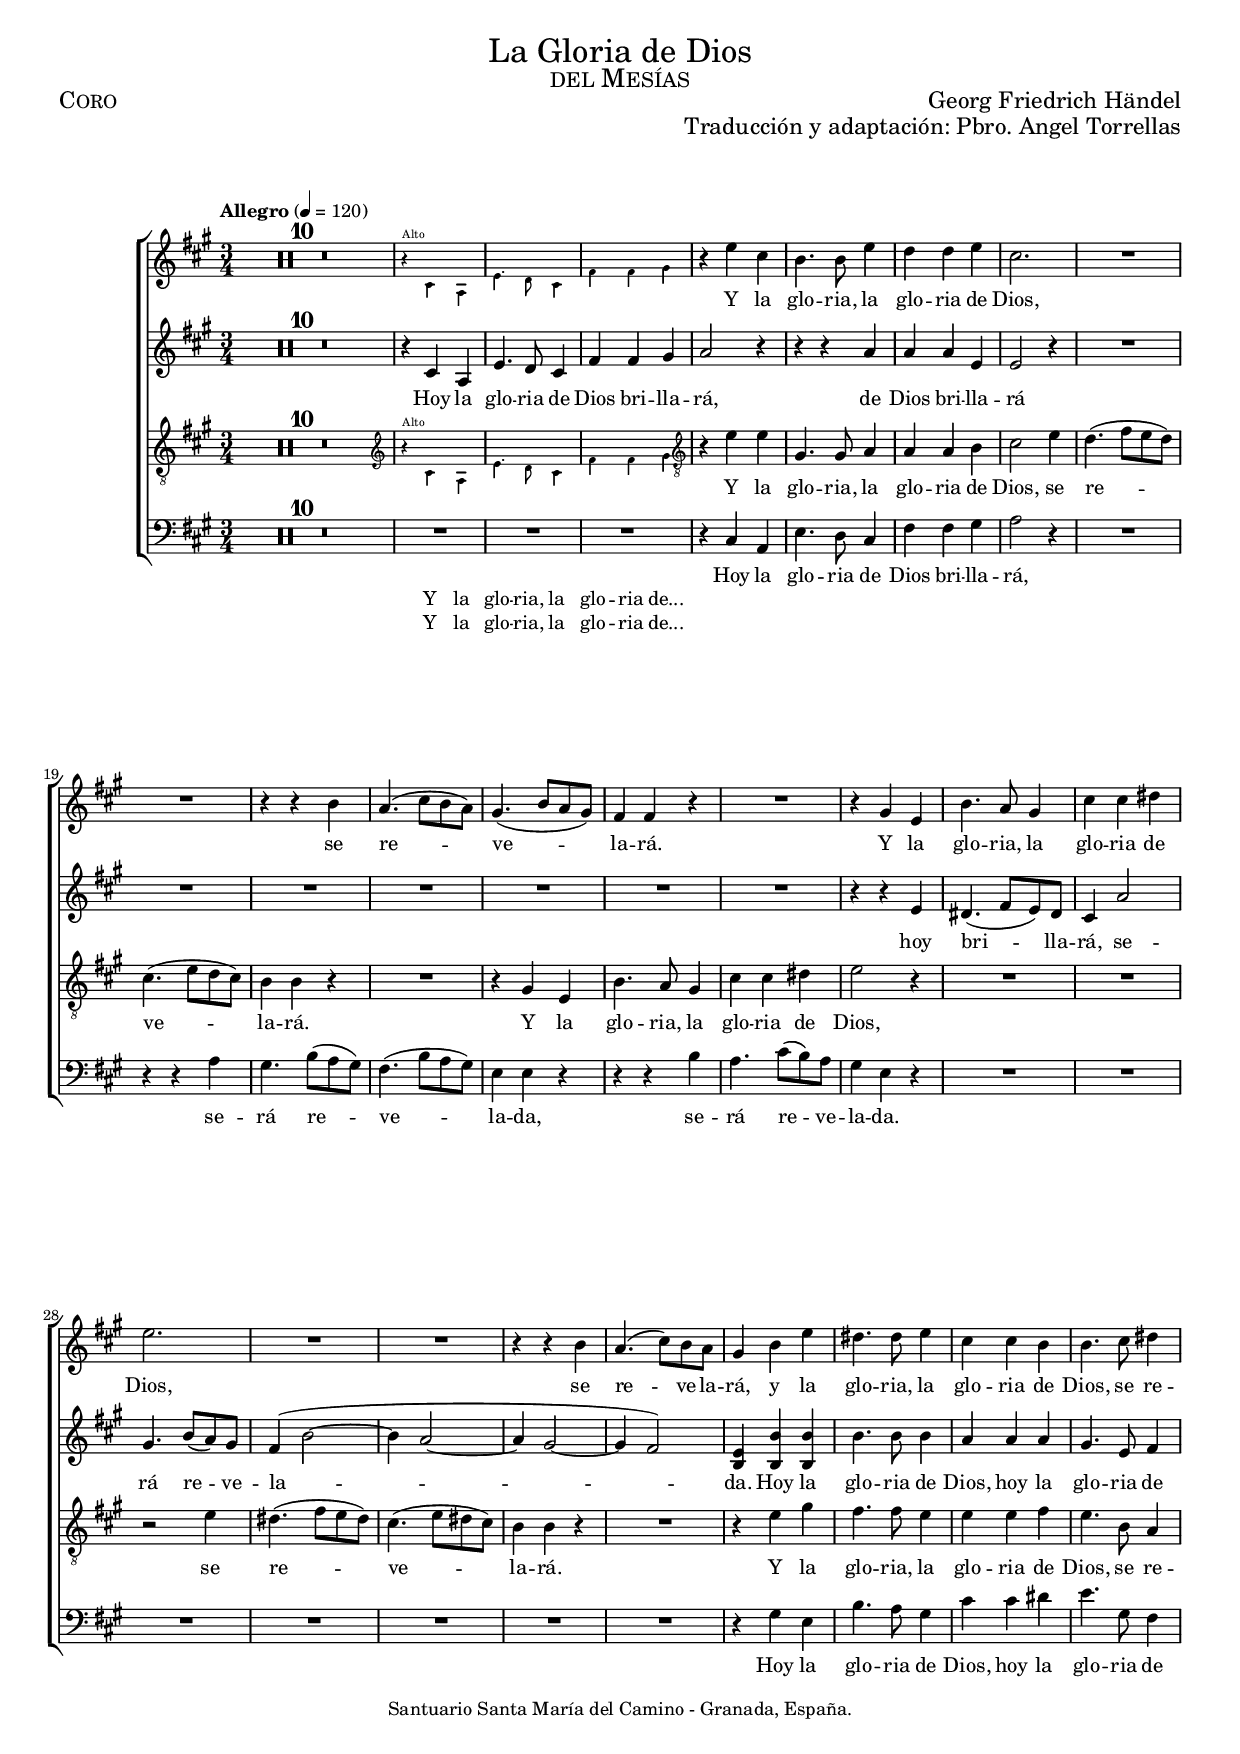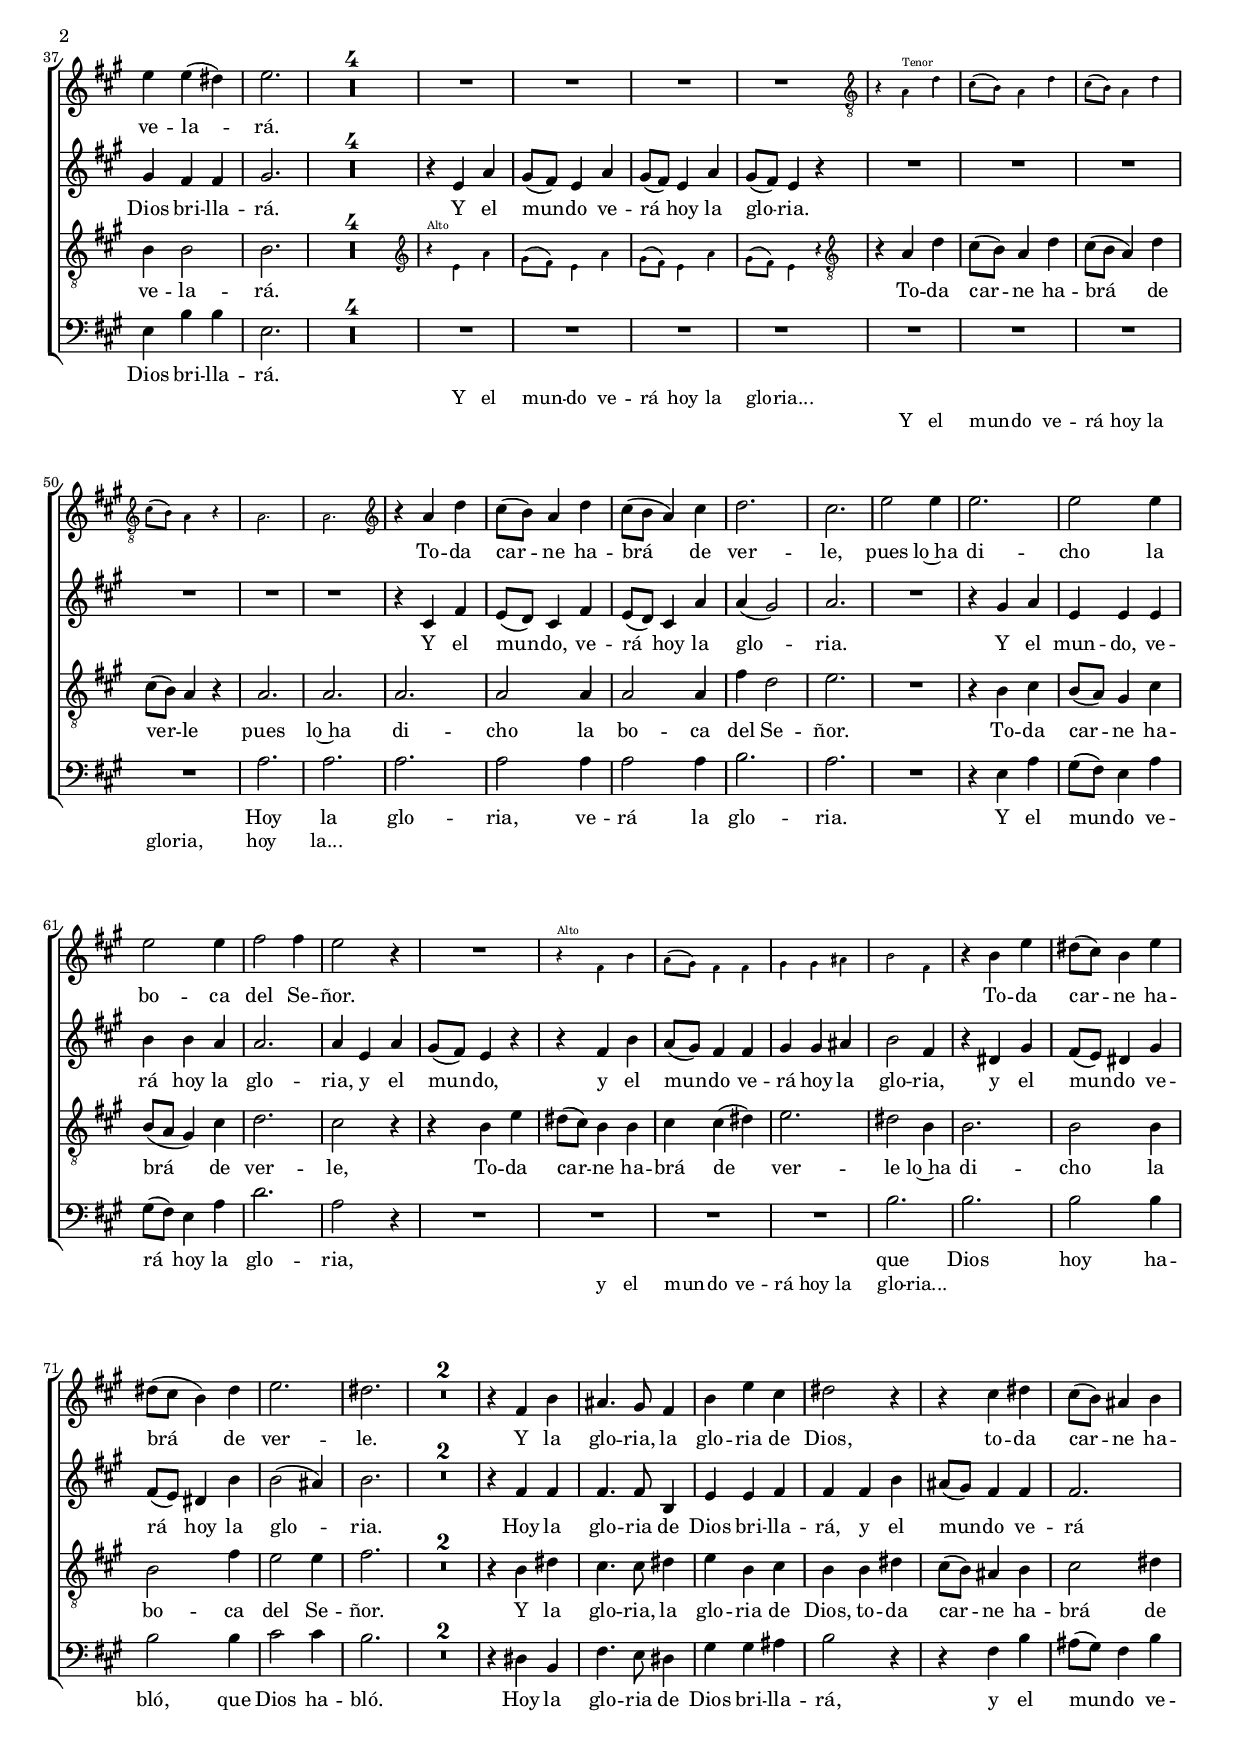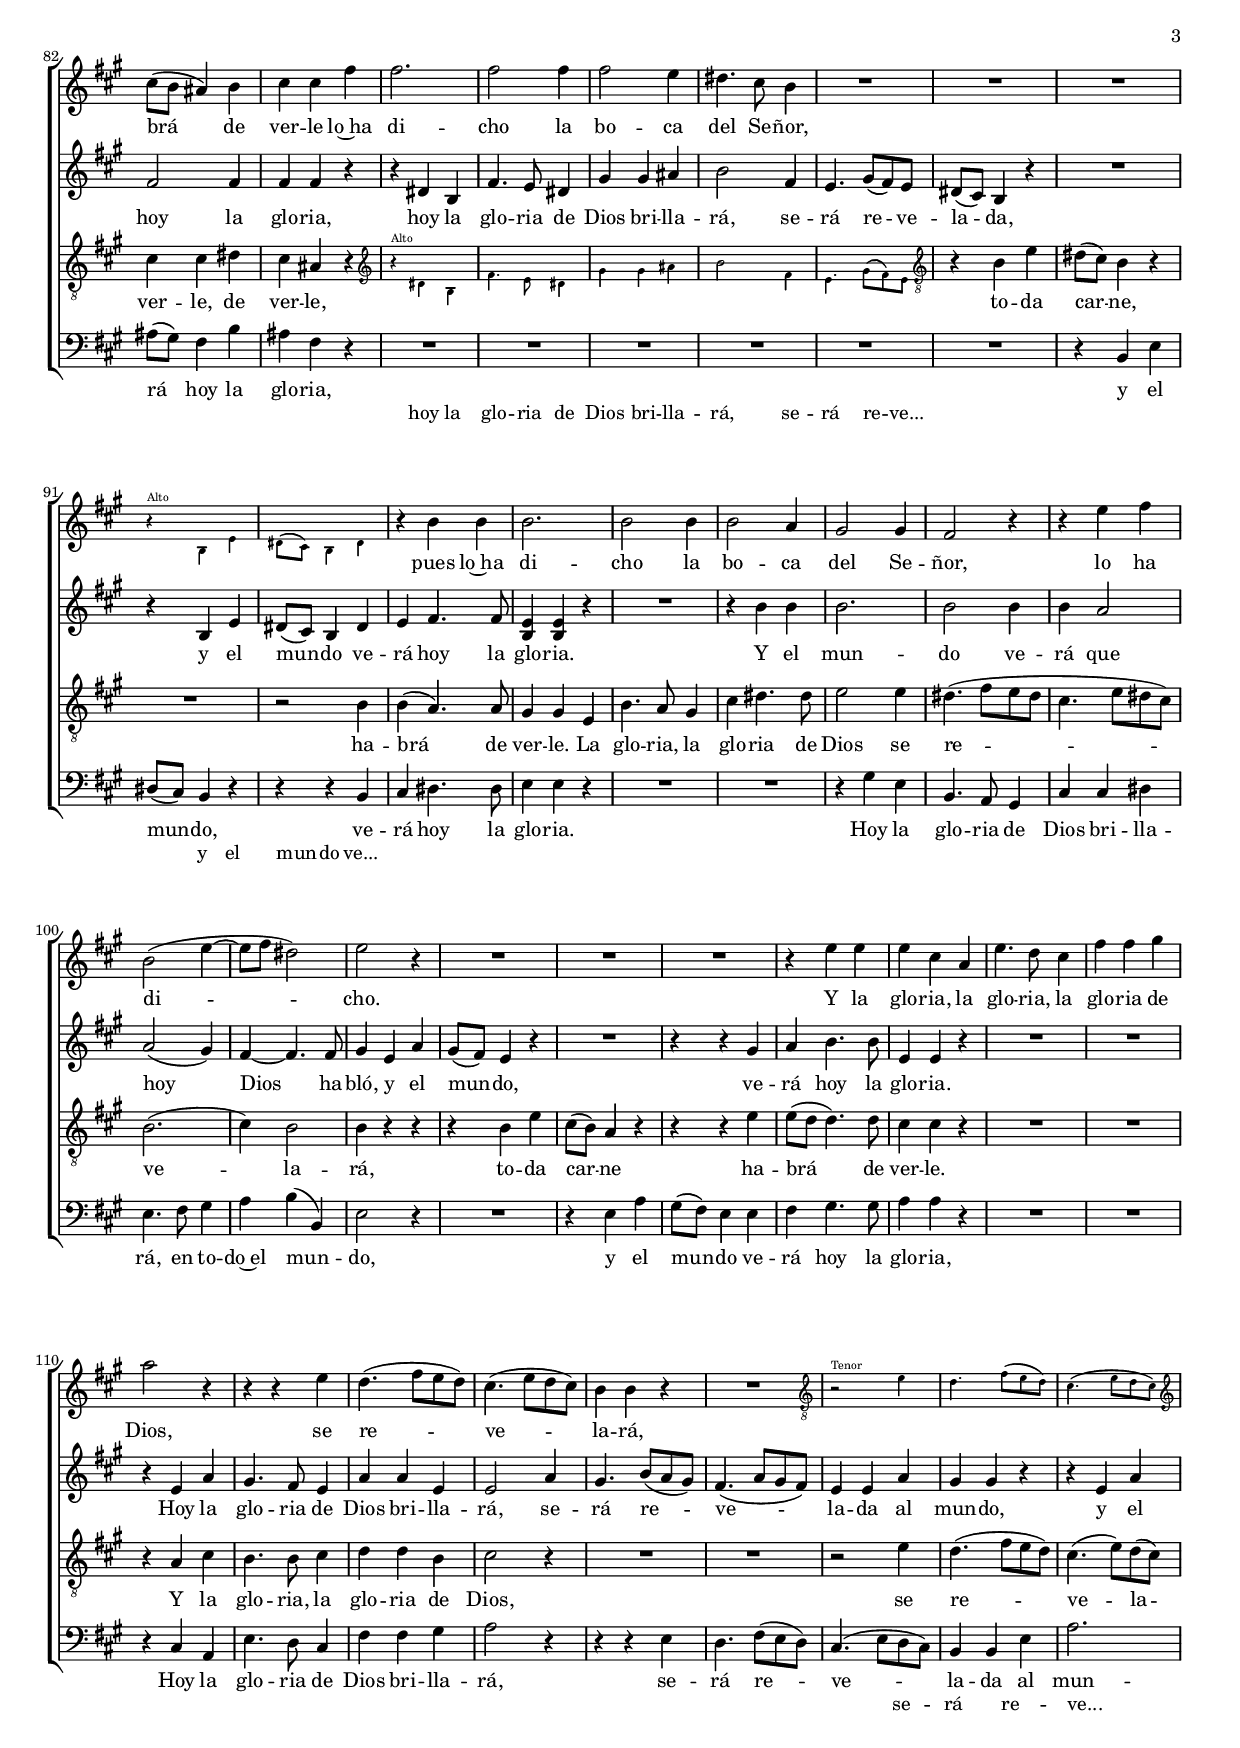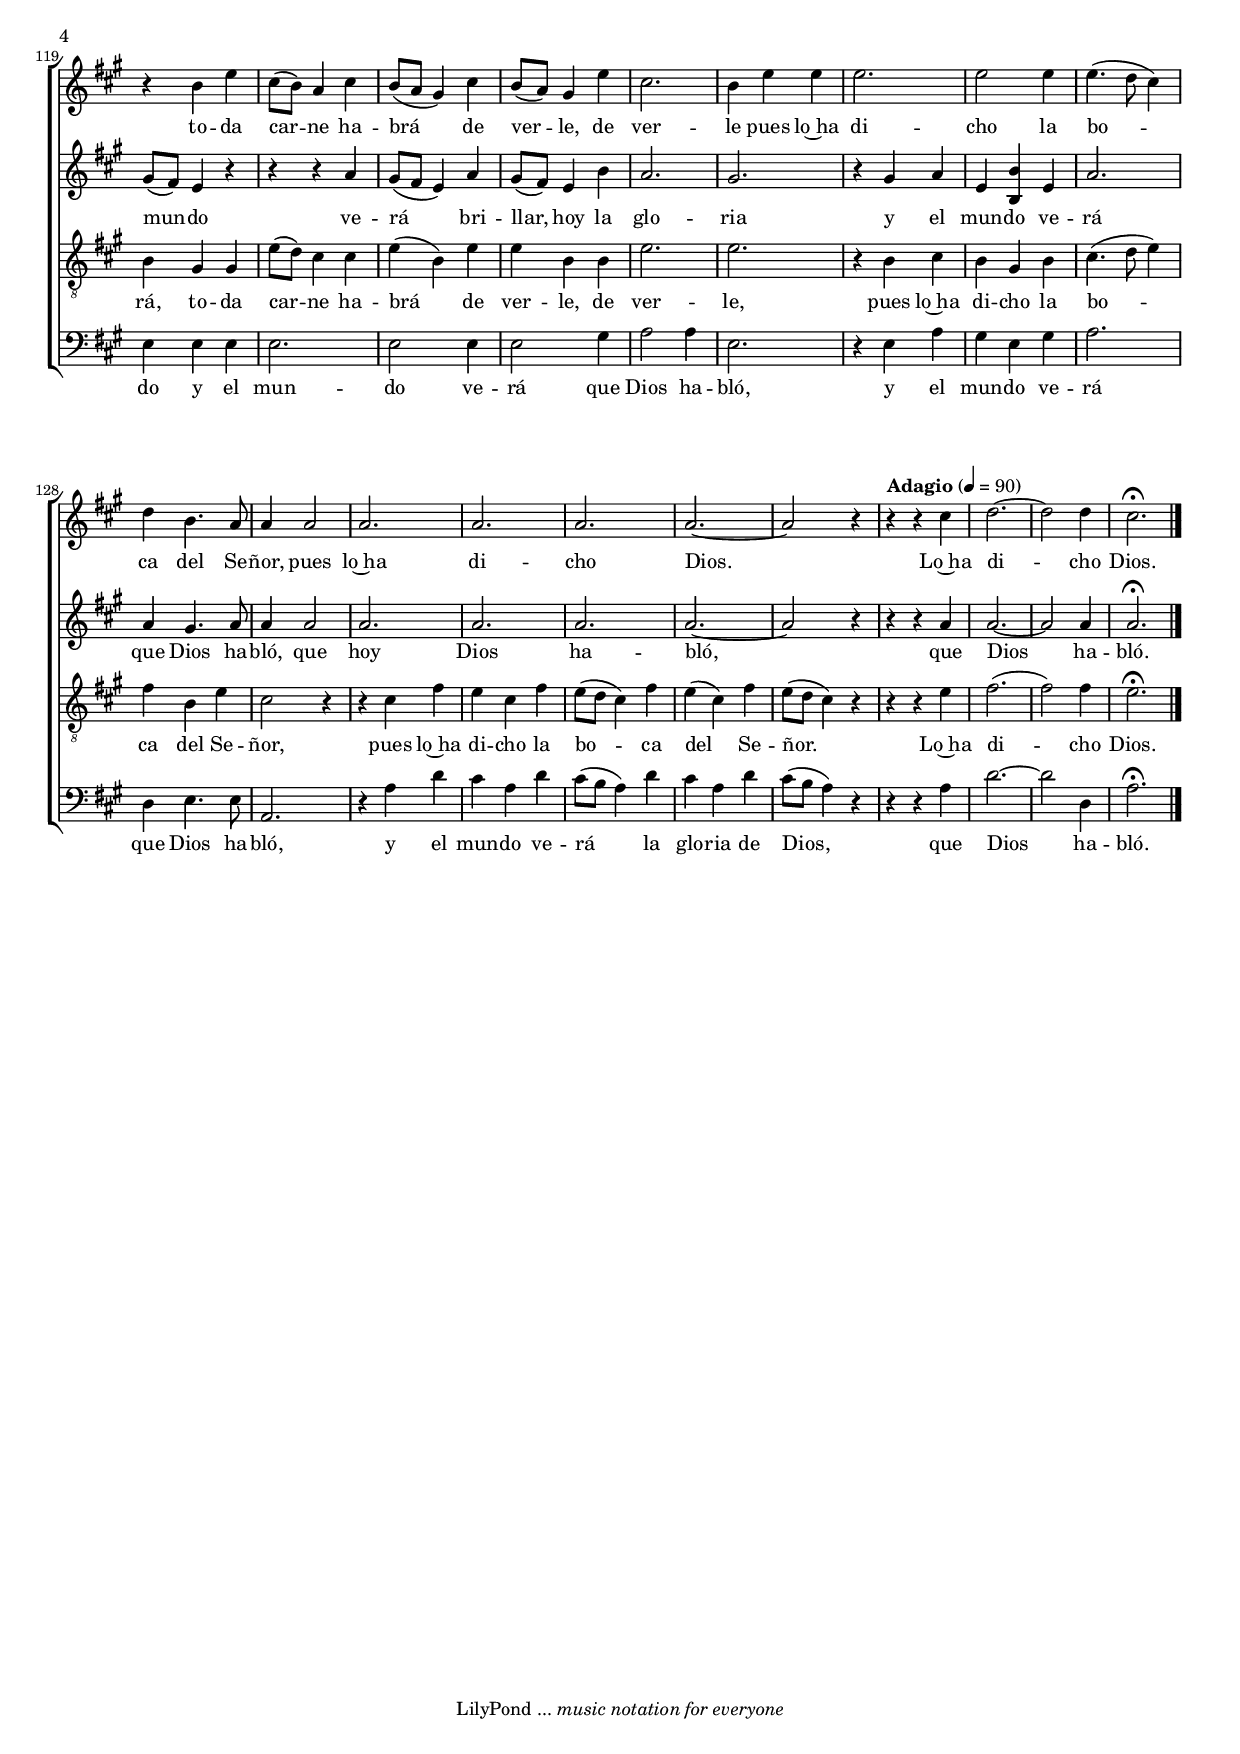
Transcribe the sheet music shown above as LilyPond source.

% ****************************************************************
%	Hoy la Gloria de Dios brillara - Coro
%	by serach.sam@
% ****************************************************************
\language "espanol"
\version "2.19.49"

soprano = \relative do'' {
  
  \compressFullBarRests
  \dynamicUp
  % La musica va aqui
  R2.*10			|
  
  <<
    { s2.*3 }
    \new CueVoice = "alto" {
      \stemDown
      r4^"Alto" dos, la	|
      mi'4. re8 dos4	|
      fas4 fas sols	|
    }
    \new Lyrics \lyricsto "alto" { 
      \override LyricText.font-size = #0.5
      Y la glo -- ria, la glo -- ria de... 
    }
  >>
  
  r4 mi' dos		|
  si4. si8 mi4		|
  re4 re mi		|
  dos2.			|
  R2.*2			|
  r4 r si		|
  la4.( dos8 si la)	|
  sols4.( si8 la sols)	|
  fas4 fas r		|
  R2.			|
  r4 sols mi		|
  si'4. la8 sols4	|
  dos4 dos res		|
  mi2.			|
  R2.*2			|
  r4 r si		|
  la4.( dos8) si la	|
  sols4 si mi		|
  res4. res8 mi4		|
  dos4 dos si		|
  si4. dos8 res4		|
  mi4 mi( res)		|
  mi2.			|
  R2.*8			|

  <<
    { s2.*6 \cueClefUnset }
    \new CueVoice = "tenor" {
      \cueClef "G_8"
      \stemDown
      r4 la,,4^"Tenor" re4 |
      dos8( si8) la4 re4	|
      dos8( si8) la4 re4	|
      dos8( si8) la4 r4 	|
      la2. 		|
      la2. 		|
    }
    \new Lyrics \lyricsto "tenor" { 
      \override LyricText.font-size = #0.5
      Y el mun -- do ve -- rá hoy la glo -- ria, hoy la... 
    }
  >>

  r4 la'4 re		|
  dos8( si) la4 re	|
  dos8( si la4) dos	|
  re2.			|
  dos2.			|
  mi2 mi4		|
  mi2.			|
  mi2 mi4		|
  mi2 mi4		|
  fas2 fas4		|
  mi2 r4			|
  R2.*1			|
  
  <<
    { s2.*4 }
    \new CueVoice = "alto" {
      \stemDown
      r4^"Alto" fas, si		|
      la8( sols) fas4 fas	|
      sols4 sols las		|
      si2 fas4			|
    }
    \new Lyrics \lyricsto "alto" { 
      \override LyricText.font-size = #0.5
      y el mun -- do ve -- rá hoy la glo -- ria... 
    }
  >>
  
  r4 si mi		|
  res8( dos) si4 mi	|
  res8( dos si4) res	|
  mi2.			|
  res2.			|
  R2.*2			|
  r4 fas, si		|
  las4. sols8 fas4	|
  si4 mi dos		|
  res2 r4		|
  r4 dos res		|
  dos8( si) las4 si	|
  dos8( si las4) si	|
  dos4 dos fas		|
  fas2.			|
  fas2 fas4		|
  fas2 mi4		|
  res4. dos8 si4		|
  R2.*3			|
  
  <<
    { s2.*2 }
    \new CueVoice = "alto" {
      \stemDown
      r4^"Alto" si,4 mi	|
      res8( dos) si4 res	|
    }
    \new Lyrics \lyricsto "alto" { 
      \override LyricText.font-size = #0.5
      y el mun -- do ve... 
    }
  >>
  
  r4 si' si		|
  si2.			|
  si2 si4		|
  si2 la4		|
  sols2 sols4		|
  fas2 r4		|
  r4 mi'4 fas		|
  si,2( mi4~		|
  mi8 fas res2)		|
  mi2 r4			|
  R2.*3			|
  r4 mi mi		|
  mi4 dos la		|
  mi'4. re8 dos4		|
  fas4 fas sols		|
  la2 r4			|
  r4 r mi		|
  re4.( fas8 mi re)	|
  dos4.( mi8 re dos)	|
  si4 si r		|
  R2.*1			|
  
  <<
    { s2.*3 \cueClefUnset }
    \new CueVoice = "tenor" {
      \cueClef "G_8"
      \stemDown
      r2^"Tenor" mi,4 		|
      re4. fas8( mi8 re8) 	|
      dos4.( mi8 re8 dos8) 	|
    }
    \new Lyrics \lyricsto "tenor" { 
      \override LyricText.font-size = #0.5
      se -- rá re -- ve...
    }
  >>
  
  r4 si' mi		|
  dos8( si) la4 dos	|
  si8( la sols4) dos	|
  si8( la) sols4 mi'	|
  dos2.			|
  si4 mi mi		|
  mi2.			|
  mi2 mi4		|
  mi4.( re8 dos4)	|
  re4 si4. la8		|
  la4 la2		|
  la2.			|
  la2.			|
  la2.			|
  la2.~			|
  la2 r4			|
  r4 r dos		|
  re2.~			|
  re2 re4		|
  dos2. \fermata		|
}

letrasoprano = \lyricmode {
  % Lyrics follow here.
  Y la glo -- ria, la glo -- ria de Dios, se re -- ve -- la -- rá.
  Y la glo -- ria, la glo -- ria de Dios, se re -- ve -- la -- rá,
  y la glo -- ria, la glo -- ria de Dios, se re -- ve -- la -- rá.
  To -- da car -- ne ha -- brá de ver -- le, pues lo~ha di -- cho la bo -- ca del Se -- ñor.
  To -- da car -- ne ha -- brá de ver -- le.
  Y la glo -- ria, la glo -- ria de Dios, to -- da car -- ne ha -- brá de ver -- le lo~ha di -- cho la bo -- ca del Se -- ñor,
  pues lo~ha di -- cho la bo -- ca del Se -- ñor,
  lo ha di -- cho.
  Y la glo -- ria, la glo -- ria, la glo -- ria de Dios,
  se re -- ve -- la -- rá,
  to -- da car -- ne ha -- brá de ver -- le, 
  de ver -- le pues lo~ha di -- cho la bo -- ca del Se -- ñor,
  pues lo~ha di -- cho Dios. Lo~ha di -- cho Dios.
} 

alto = \relative do' {
  
  \compressFullBarRests
  \dynamicUp
  % La musica va aqui
  R2.*10			|
  r4 dos la		|
  mi'4. re8 dos4		|
  fas4 fas sols		|
  la2 r4			|
  r4 r la4		|
  la4 la mi		|
  mi2 r4			|
  R2.*7			|
  r4 r mi		|
  res4.( fas8 mi) res	|
  dos4 la'2		|
  sols4. si8( la) sols	|
  fas4( si2~		|
  si4 la2~		|
  la4 sols2~		|
  sols4 fas2)		|
  <si, mi>4 <si si'> <si si'> |
  si'4. si8 si4		|
  la4 la la		|
  sols4. mi8 fas4	|
  sols4 fas fas		|
  sols2.			|
  R2.*4			|
  r4 mi4 la		|
  sols8( fas) mi4 la	|
  sols8( fas) mi4 la	|
  sols8( fas) mi4 r	|
  R2.*6			|
  r4 dos4 fas		|
  mi8( re) dos4 fas	|
  mi8( re) dos4 la'	|
  la4( sols2)		|
  la2.			|
  R2.			|
  r4 sols la		|
  mi4 mi mi		|
  si'4 si la		|
  la2.			|
  la4 mi la		|
  sols8( fas) mi4 r	|
  r4 fas si		|
  la8( sols) fas4 fas	|
  sols4 sols las		|
  si2 fas4		|
  r4 res sols		|
  fas8( mi) res4 sols	|
  fas8( mi) res4 si'	|
  si2( las4)		|
  si2.			|
  R2.*2			|
  r4 fas fas		|
  fas4. fas8 si,4		|
  mi4 mi fas		|
  fas4 fas si		|
  las8( sols) fas4 fas	|
  fas2.			|
  fas2 fas4		|
  fas4 fas r		|
  r4 res si		|
  fas'4. mi8 res4	|
  sols4 sols las		|
  si2 fas4		|
  mi4. sols8( fas) mi	|
  res8( dos) si4 r	|
  R2.			|
  r4 si4 mi		|
  res8( dos) si4 res	|
  mi4 fas4. fas8		|
  <si, mi>4 <si mi> r	|
  R2.			|
  r4 si' si		|
  si2.			|
  si2 si4		|
  si4 la2		|
  la2( sols4)		|
  fas4~ fas4. fas8	|
  sols4 mi la		|
  sols8( fas) mi4 r	|
  R2.			|
  r4 r sols		|
  la4 si4. si8		|
  mi,4 mi r		|
  R2.*2			|
  r4 mi la		|
  sols4. fas8 mi4	|
  la4 la mi		|
  mi2 la4		|
  sols4. si8( la sols)	|
  fas4.( la8 sols fas)	|
  mi4 mi la		|
  sols4 sols r		|
  r4 mi la		|
  sols8( fas) mi4 r	|
  r4 r la		|
  sols8( fas mi4) la	|
  sols8( fas) mi4 si'	|
  la2.			|
  sols2.			|
  r4 sols la		|
  mi4 <si si'> mi	|
  la2.			|
  la4 sols4. la8		|
  la4 la2		|
  la2.			|
  la2.			|
  la2.			|
  la2.~			|
  la2 r4			|
  r4 r la		|
  la2.~			|
  la2 la4		|
  la2. \fermata		|
}

letraalto = \lyricmode {
  % Lyrics follow here.
  Hoy la glo -- ria de Dios bri -- lla -- rá, de Dios bri -- lla -- rá 
  hoy bri -- lla -- rá, se -- rá re -- ve -- la -- da.
  Hoy la glo -- ria de Dios, hoy la glo -- ria de Dios bri -- lla -- rá.
  Y el mun -- do ve -- rá hoy la glo -- ria.
  Y el mun -- do, ve -- rá hoy la glo -- ria.
  Y el mun -- do, ve -- rá hoy la glo -- ria,
  y el mun -- do, y el mun -- do ve -- rá hoy la glo -- ria,
  y el mun -- do ve -- rá hoy la glo -- ria.
  Hoy la glo -- ria de Dios bri -- lla -- rá, y el mun -- do ve -- rá hoy la glo -- ria,
  hoy la glo -- ria de Dios bri -- lla -- rá, se -- rá re -- ve -- la -- da,
  y el mun -- do ve -- rá hoy la glo -- ria.
  Y el mun -- do ve -- rá que hoy Dios ha -- bló, y el mun -- do,
  ve -- rá hoy la glo -- ria.
  Hoy la glo -- ria de Dios bri -- lla -- rá, se -- rá re -- ve -- la -- da al mun -- do,
  y el mun -- do ve -- rá bri -- llar, hoy la glo -- ria
  y el mun -- do ve -- rá que Dios ha -- bló,
  que hoy Dios ha -- bló, que Dios ha -- bló.
} 

tenor = \relative do' {
  \clef "treble_8"
  
  \compressFullBarRests
  \dynamicUp
  % Music follows here.
  R2.*10 		| % 13
  
  <<
    { s2.*3 \cueClefUnset }
    \new CueVoice = "alto" {
      \cueClef "treble"
      \stemDown
      r4^"Alto" dos la	|
      mi'4. re8 dos4	|
      fas4 fas sols	|
    }
    \new Lyrics \lyricsto "alto" { 
      \override LyricText.font-size = #0.5
      Y la glo -- ria, la glo -- ria de... 
    }
  >>
  
  r4 mi4 mi4 		| % 14
  sols,4. sols8 la4 	| % 15
  la4 la4 si4 		| % 16
  dos2 mi4 		| % 17
  re4.( fas8 mi8 re8) 	| % 18
  dos4.( mi8 re8 dos8) 	| % 19
  si4 si4 r4 		| % 20
  R2. 			| % 21
  r4 sols4 mi4 		| % 22
  si'4. la8 sols4 	| % 23
  dos4 dos4 res4 	| % 24
  mi2 r4 		| % 25
  R2.*2			|
  r2 mi4 		| % 28
  res4.( fas8 mi8 res8) 	| % 29
  dos4.( mi8 res8 dos8) 	| % 30
  si4 si4 r4 		| % 31
  R2. 			| % 32
  r4 mi4 sols4 		| % 33
  fas4. fas8 mi4 	| % 34
  mi4 mi4 fas4 		| % 35
  mi4. si8 la4 		| % 36
  si4 si2 		| % 37
  si2. 			| % 38
  R2.*4 			| % 46
  
  <<
    { s2.*4 \cueClefUnset }
    \new CueVoice = "alto" {
      \cueClef "treble"
      \stemDown
      r4^"Alto" mi4 la	|
      sols8( fas) mi4 la	|
      sols8( fas) mi4 la	|
      sols8( fas) mi4 r	|
    }
    \new Lyrics \lyricsto "alto" { 
      \override LyricText.font-size = #0.5
      Y el mun -- do ve -- rá hoy la glo -- ria...
    }
  >>
  
  r4 la,4 re4 		| % 47
  dos8( si8) la4 re4 	| % 48
  dos8( si8 la4) re4 	| % 49
  dos8( si8) la4 r4 	| % 50
  la2. 			| % 51
  la2. 			| % 52
  la2. 			| % 53
  la2 la4 		| % 54
  la2 la4 		| % 55
  fas'4 re2 		| % 56
  mi2. 			| % 57
  R2. 			| % 58
  r4 si4 dos4 		| % 59
  si8( la8) sols4 dos4 	| % 60
  si8( la8 sols4) dos4 	| % 61
  re2. 			| % 62
  dos2 r4 		| % 63
  r4 si4 mi4 		| % 64
  res8( dos8) si4 si4 	| % 65
  dos4 dos4( res4) 	| % 66
  mi2. 			| % 67
  res2 si4 		| % 68
  si2. 			| % 69
  si2 si4 		| % 70
  si2 fas'4 		| % 71
  mi2 mi4 		| % 72
  fas2. 			| % 73
  R2.*2 			| % 75
  r4 si,4 res4 		| % 76
  dos4. dos8 res4 	| % 77
  mi4 si4 dos4 		| % 78
  si4 si4 res4 		| % 79
  dos8( si8) las4 si4 	| % 80
  dos2 res4	 	| % 81
  dos4 dos res4 		| % 82
  dos4 las4 r4 		| % 83
  
  <<
    { s2.*5 \cueClefUnset }
    \new CueVoice = "alto" {
      \cueClef "treble"
      \stemDown
      r4^"Alto" res si		|
      fas'4. mi8 res4		|
      sols4 sols las		|
      si2 fas4			|
      mi4. sols8( fas) mi	|
    }
    \new Lyrics \lyricsto "alto" { 
      \override LyricText.font-size = #0.5
      hoy la glo -- ria de Dios bri -- lla -- rá, se -- rá re -- ve...
    }
  >>
  
  r4 si4 mi4 		| % 89
  res8( dos8) si4 r4 	| % 90
  R2. 			| % 91
  r2 si4 		| % 92
  si4( la4.) la8 		| % 93
  sols4 sols4 mi4 	| % 94
  si'4. la8 sols4 	| % 95
  dos4 res4. res8 	| % 96
  mi2 mi4 		| % 97
  res4.( fas8 mi8 res8 	| % 98
  dos4. mi8 res8 dos8) 	| % 99
  si2.( 			| % 100
  dos4) si2 		| % 101
  si4 r4 r 		| % 102
  r4 si4 mi4 		| % 103
  dos8( si8) la4 r4 	| % 104
  r4 r mi' 		| % 105
  mi8( re8 re4.) re8 	| % 106
  dos4 dos4 r4 		| % 107
  R2.*2 			| % 109
  r4 la4 dos4 		| % 110
  si4. si8 dos4 		| % 111
  re4 re4 si4 		| % 112
  dos2 r4 		| % 113
  R2.*2 			| % 115
  r2 mi4 		| % 116
  re4.( fas8 mi8 re8) 	| % 117
  dos4.( mi8) re8( dos8)	| % 118
  si4 sols4 sols4 	| % 119
  mi'8( re8) dos4 dos4 	| % 120
  mi4( si4) mi4 		| % 121
  mi4 si4 si4 		| % 122
  mi2. 			| % 123
  mi2. 			| % 124
  r4 si4 dos4 		| % 125
  si4 sols4 si4 		| % 126
  dos4.( re8 mi4) 	| % 127
  fas4 si,4 mi4 		| % 128
  dos2 r4		| % 129
  r4 dos4 fas4 		| % 130
  mi4 dos4 fas4 		| % 131
  mi8( re8 dos4) fas4 	| % 132
  mi4( dos4) fas4 	| % 133
  mi8( re8 dos4) r4 	| % 134
  r4 r mi 		| % 135
  fas2.( 		| % 136
  fas2) fas4 		| % 137
  mi2.\fermata 		| % 138
}

letratenor = \lyricmode {
  % Lyrics follow here.
  Y la glo -- ria, la glo -- ria de Dios, se re -- ve -- la -- rá.
  Y la glo -- ria, la glo -- ria de Dios, se re -- ve -- la -- rá.
  Y la glo -- ria, la glo -- ria de Dios, se re -- ve -- la -- rá.
  To -- da car -- ne ha -- brá de ver -- le pues lo~ha di -- cho la bo -- ca del Se -- ñor.
  To -- da car -- ne ha -- brá de ver -- le,
  To -- da car -- ne ha -- brá de ver -- le lo~ha di -- cho la bo -- ca del Se -- ñor.
  Y la glo -- ria, la glo -- ria de Dios, to -- da car -- ne ha -- brá de ver -- le, de ver -- le,
  to -- da car -- ne, ha -- brá de ver -- le. La glo -- ria, 
  la glo -- ria de Dios se re -- ve -- la -- rá,
  to -- da car -- ne ha -- brá de ver -- le.
  Y la glo -- ria, la glo -- ria de Dios, 
  se re -- ve -- la -- rá, to -- da car -- ne ha -- brá de ver -- le, de ver -- le,
  pues lo~ha di -- cho la bo -- ca del Se -- ñor,
  pues lo~ha di -- cho la bo -- ca del Se -- ñor. Lo~ha di -- cho Dios.
}
 

bajo = \relative do {
  \clef bass
  
  \compressFullBarRests
  \dynamicUp
  % Music follows here.
  R2.*13 		| % 13
  r4 dos la		|
  mi'4. re8 dos4		|
  fas4 fas sols		|
  la2 r4			|
  R2.			|
  r4 r la		|
  sols4. si8( la sols)	|
  fas4.( si8 la sols)	|
  mi4 mi r		|
  r4 r si'		|
  la4. dos8( si) la	|
  sols4 mi r		|
  R2.*7			|
  r4 sols mi		|
  si'4. la8 sols4	|
  dos4 dos res		|
  mi4. sols,8 fas4	|
  mi4 si' si		|
  mi,2.			|
  R2.*12			|
  la2.			|
  la2.			|
  la2.			|
  la2 la4		|
  la2 la4		|
  si2.			|
  la2.			|
  R2.			|
  r4 mi la		|
  sols8( fas) mi4 la	|
  sols8( fas) mi4 la	|
  re2.			|
  la2 r4			|
  R2.*4			|
  si2.			|
  si2.			|
  si2 si4		|
  si2 si4		|
  dos2 dos4		|
  si2.			|
  R2.*2			|
  r4 res, si		|
  fas'4. mi8 res4	|
  sols4 sols las		|
  si2 r4			|
  r4 fas si		|
  las8( sols) fas4 si	|
  las8( sols) fas4 si	|
  las4 fas r		|
  R2.*6			|
  r4 si, mi		|
  res8( dos) si4 r	|
  r4 r si		|
  dos4 res4. res8	|
  mi4 mi r		|
  R2.*2			|
  r4 sols mi		|
  si4. la8 sols4		|
  dos4 dos res		|
  mi4. fas8 sols4	|
  la4 si( si,)		|
  mi2 r4			|
  R2.			|
  r4 mi la		|
  sols8( fas) mi4 mi	|
  fas4 sols4. sols8	|
  la4 la r		|
  R2.*2			|
  r4 dos, la		|
  mi'4. re8 dos4		|
  fas4 fas sols		|
  la2 r4			|
  r4 r mi		|
  re4. fas8( mi re)	|
  dos4.( mi8 re dos)	|
  si4 si mi		|
  la2.			|
  mi4 mi mi		|
  mi2.			|
  mi2 mi4		|
  mi2 sols4		|
  la2 la4		|
  mi2.			|
  r4 mi la		|
  sols4 mi sols		|
  la2.			|
  re,4 mi4. mi8		|
  la,2.			|
  r4 la' re		|
  dos4 la re		|
  dos8( si la4) re	|
  dos4 la re		|
  dos8( si la4)	r	|
  r4 r la		|
  re2.~			|
  re2 re,4		|
  la'2. \fermata		|
}

letrabajo = \lyricmode {
  % Lyrics follow here.
  Hoy la glo -- ria de Dios bri -- lla -- rá, se -- rá re -- ve -- la -- da, se -- rá re -- ve -- la -- da.
  Hoy la glo -- ria de Dios, hoy la glo -- ria de Dios  bri -- lla -- rá.	
  Hoy la glo -- ria, ve -- rá la glo -- ria.
  Y el mun -- do ve -- rá hoy la glo -- ria, que Dios hoy ha -- bló, que Dios ha -- bló.
  Hoy la glo -- ria de Dios bri -- lla -- rá, y el mun -- do ve -- rá hoy la glo -- ria,
  y el mun -- do, ve -- rá hoy la glo -- ria.
  Hoy la glo -- ria de Dios bri -- lla -- rá, en to -- do~el mun -- do,
  y el mun -- do ve -- rá hoy la glo -- ria,
  Hoy la glo -- ria de Dios bri -- lla -- rá, se -- rá re -- ve -- la -- da al mun -- do
  y el mun -- do ve -- rá que Dios ha -- bló,
  y el mun -- do ve -- rá que Dios ha -- bló,
  y el mun -- do ve -- rá la glo -- ria de Dios, que Dios ha -- bló.
}
 


#(set-global-staff-size 16)

\markup { \fill-line { \center-column { \fontsize #5 "La Gloria de Dios" \fontsize #3 \caps "del Mesías" } } }
\markup { \fill-line { \fontsize #2 \smallCaps "Coro" \fontsize #2 "Georg Friedrich Händel"  } }
\markup { \fill-line { " " \right-column { \fontsize #2 "Traducción y adaptación: Pbro. Angel Torrellas"  } } }

\header {
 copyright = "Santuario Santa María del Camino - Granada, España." 
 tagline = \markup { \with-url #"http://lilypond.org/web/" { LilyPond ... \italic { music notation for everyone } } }
 breakbefore = ##t
}

% parametros globales
global = {
  \key la \major
  \time 3/4
  \tempo "Allegro" 4=120
  s2.*134
  \tempo "Adagio" 4=90
  s2.*4
  \bar "|."
}

\score {
  \new ChoirStaff <<
    \new Staff <<
      \set Staff.midiInstrument = "choir aahs"
      \new Voice = "soprano" << \global \soprano >>
      \new Lyrics \lyricsto "soprano" \letrasoprano
    >>
    \new Staff <<
      \set Staff.midiInstrument = "choir aahs"
      \new Voice = "alto" << \global \alto >>
      \new Lyrics \lyricsto "alto" \letraalto
    >>
    \new Staff <<
      \set Staff.midiInstrument = "choir aahs"
      \new Voice = "tenor" << \global \tenor >>
      \new Lyrics \lyricsto "tenor" \letratenor
    >>
    \new Staff <<
      \set Staff.midiInstrument = "choir aahs"
      \new Voice = "bajo" << \global \bajo >>
      \new Lyrics \lyricsto "bajo" \letrabajo
    >>
  >>  % fin del ChoirStaff
  \midi {}
  \layout {}
}

\paper {
  #( set-default-paper-size "letter" )
}
